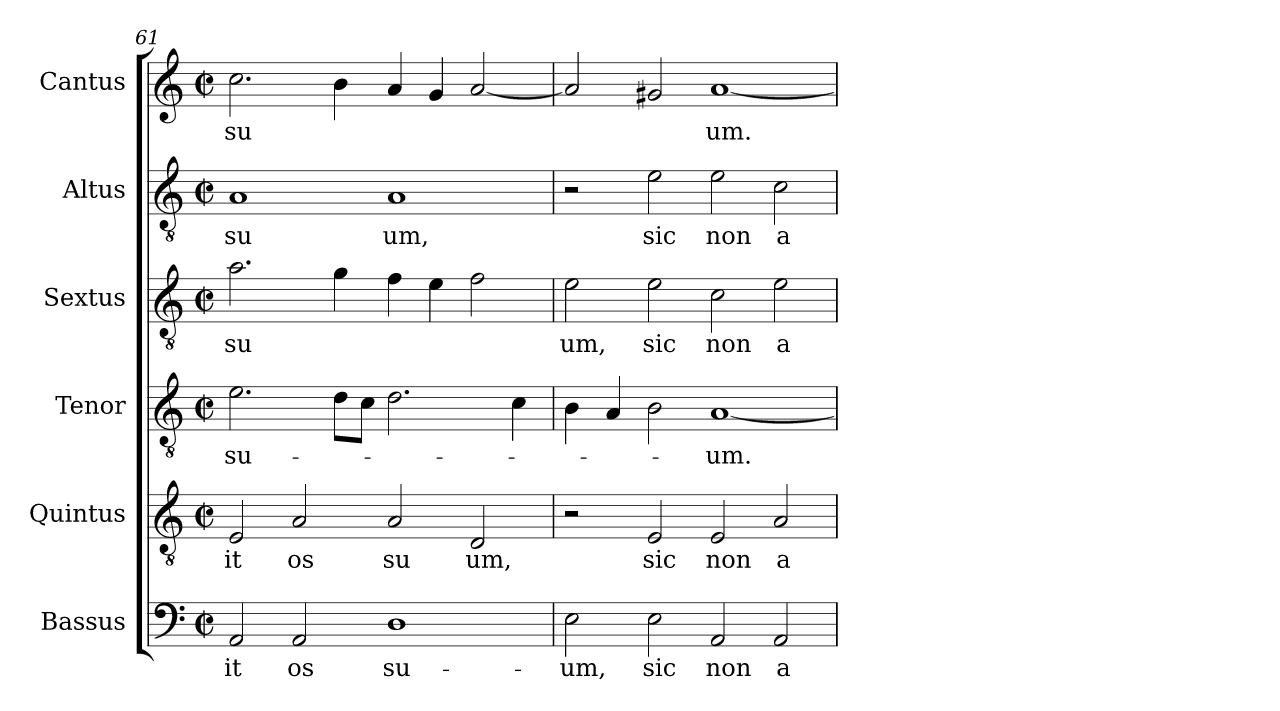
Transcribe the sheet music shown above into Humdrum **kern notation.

**kern	**text	**kern	**text	**kern	**text	**kern	**text	**kern	**text	**kern	**text
*part6	*part6	*part5	*part5	*part4	*part4	*part3	*part3	*part2	*part2	*part1	*part1
*staff6	*staff6	*staff5	*staff5	*staff4	*staff4	*staff3	*staff3	*staff2	*staff2	*staff1	*staff1
*I"Bassus	*	*I"Quintus	*	*I"Tenor	*	*I"Sextus	*	*I"Altus	*	*I"Cantus	*
*clefF4	*	*clefGv2	*	*clefGv2	*	*clefGv2	*	*clefGv2	*	*clefG2	*
*M2/2	*	*M2/2	*	*M2/2	*	*M2/2	*	*M2/2	*	*M2/2	*
*met(c|)	*	*met(c|)	*	*met(c|)	*	*met(c|)	*	*met(c|)	*	*met(c|)	*
=61	=61	=61	=61	=61	=61	=61	=61	=61	=61	=61	=61
!	!LO:LY:b:cj	!	!LO:LY:b:cj	!	!LO:LY:b:cj	!	!LO:LY:b:cj	!	!LO:LY:b:cj	!	!LO:LY:b:cj
2AA/	-it	2E/	it	2.e\	su-	2.a\	su	1A	su	2.cc\	su
!	!LO:LY:b:cj	!	!LO:LY:b:cj	!	!	!	!	!	!	!	!
2AA/	os	2A/	os	.	.	.	.	.	.	.	.
.	.	.	.	8d\L	.	4g\	.	.	.	4b\	.
.	.	.	.	8c\J	.	.	.	.	.	.	.
!	!LO:LY:b:cj	!	!LO:LY:b:cj	!	!	!	!	!	!LO:LY:b:cj	!	!
1D	su-	2A/	su	2.d\	.	4f\	.	1A	um,	4a/	.
.	.	.	.	.	.	4e\	.	.	.	4g/	.
!	!	!	!LO:LY:b:cj	!	!	!	!	!	!	!	!
.	.	2D/	um,	.	.	2f\	.	.	.	[<2a/	.
.	.	.	.	4c\	.	.	.	.	.	.	.
=62	=62	=62	=62	=62	=62	=62	=62	=62	=62	=62	=62
!	!LO:LY:b:cj	!	!	!	!	!	!LO:LY:b:cj	!	!	!	!
2E\	-um,	2r	.	4B\	.	2e\	um,	2r	.	2a/]	.
.	.	.	.	4A/	.	.	.	.	.	.	.
!	!LO:LY:b:cj	!	!LO:LY:b:cj	!	!	!	!LO:LY:b:cj	!	!LO:LY:b:cj	!	!
2E\	sic	2E/	sic	2B\	.	2e\	sic	2e\	sic	2g#/	.
!	!LO:LY:b:cj	!	!LO:LY:b:cj	!	!LO:LY:b	!	!LO:LY:b:cj	!	!LO:LY:b:cj	!	!LO:LY:b
2AA/	non	2E/	non	[<1A	-um.	2c\	non	2e\	non	[<1a	um.
!	!LO:LY:b:cj	!	!LO:LY:b:cj	!	!	!	!LO:LY:b:cj	!	!LO:LY:b:cj	!	!
2AA/	a-	2A/	a	.	.	2e\	a	2c\	a	.	.
=	=	=	=	=	=	=	=	=	=	=	=
*-	*-	*-	*-	*-	*-	*-	*-	*-	*-	*-	*-
